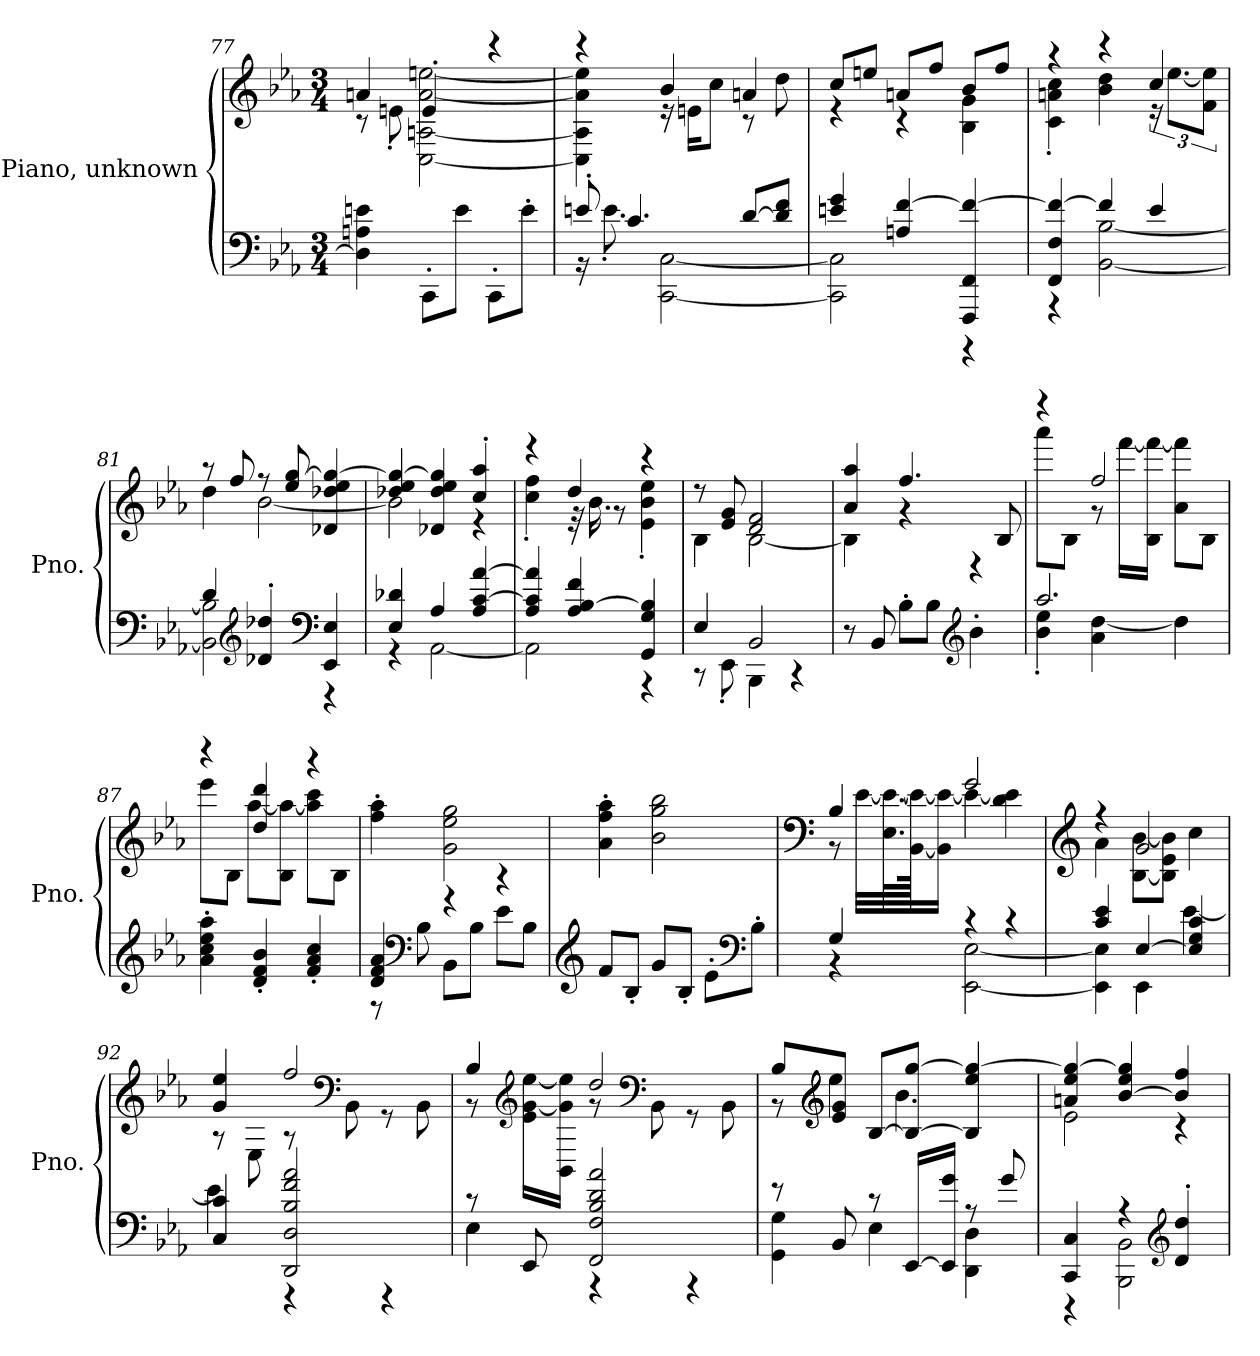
**kern	**kern
*part1	*part1
*staff2	*staff1
*I"Piano, unknown	*
*I'Pno.	*
*clefF4	*clefG2
*k[b-e-a-]	*k[b-e-a-]
*M3/4	*M3/4
=77	=77
*	*^
4D-\] 4An\ 4en\	4an/	8r
.	.	8en'\
8CC'\L	4e'/	[2C\ [2An\ [2a\ [2een\
8e\J	.	.
8CC'\L	4r	.
8e'\J	.	.
!!LO:LB:g=z	!!
=78	=78	=78
*^	*	*
8en'/	16r	4r	4C\] 4A\] 4a\] 4ee\]
.	8.e'\	.	.
4.c/	.	.	.
.	[2CC\ [2C\	4b-/	16r
.	.	.	16en\KL
.	.	.	8cc\J
[8d/L	.	4an/	8r
8d/] 8f/J	.	.	8dd\
=79	=79	=79	=79
4en/ 4g/	2CC\] 2C\]	8cc/L	4r
.	.	8een/J	.
4An/ [4f/	.	8an/L	4r
.	.	8ff/J	.
4FFF/ 4FF/ 4f/_	4r	8b-/L	4B-\ 4g\
.	.	8ff/J	.
=80	=80	=80	=80
4FF/ 4F/ 4f/_	4r	4r	4c\' 4an\' 4cc\'
4f/]	[2BB-\ [2B-\	4r	4b-\ 4dd\
4e-/	.	4cc/	24r
.	.	.	[12.ee-\L
.	.	.	12f\ 12ee-\]J
=81	=81	=81	=81
4d/	2BB-\] 2B-\]	8r	4dd\
.	.	8ff/	.
*clefG2	*	*	*
4d-X/' 4dd-X/'	.	8r	[2b-\
.	.	8ee-/ [8gg/	.
*clefF4	*	*	*
4EE-/ 4E-/	4r	4d-X/ 4dd-X/ 4ee-/ 4gg/_	.
!!LO:LB:g=z	!!
=82	=82	=82	=82
4E-/ 4d-X/	4r	4dd-X/ 4ee-/ 4gg/_	2b-\]
4A-/	[2AA-\	4d-X/ 4dd-/ 4ee-/ 4gg/]	.
4A-/ [4c/ [4a-/	.	4cc/' 4aa-/'	4r
=83	=83	=83	=83
4A-/ 4c/] 4a-/]	2AA-\]	4r	4cc\' 4ff\'
4A-/ [4B-/ 4f/	.	4dd/	32r
.	.	.	16.b-\
.	.	.	8r
4GG/ 4G/ 4B-/]	4r	4r	4e-\' 4b-\' 4ee-\'
=84	=84	=84	=84
4E-/	8r	8r	4B-\
.	8EE-'\	8e-/ 8g/	.
2BB-/	4BBB-\	2d/ 2f/	[2B-\
.	4r	.	.
*v	*v	*	*
=85	=85	=85
8r	4a-/ 4aa-/	4B-\]
8BB-/	.	.
8B-'\L	4.ff/	4r
8B-\J	.	.
*clefG2	*	*
4b-'\	.	4r
.	8B-/	.
=86	=86	=86
*^	*	*
2.aa-/	4b-\' 4ee-\'	4r	8aaa-\L
.	.	.	8B-\J
.	4a-\ [4dd\	2ff/	8r
.	.	.	[16fff\LL
.	.	.	16B-\ 16fff\_JJ
.	4dd\]	.	8a-\ 8fff\]L
.	.	.	8B-\J
*v	*v	*	*
!!LO:LB:g=z	!!
=87	=87	=87
4a-\' 4cc\' 4ee-\' 4aa-\'	4r	8eee-\L
.	.	8B-\J
4d/' 4f/' 4b-/'	4dd/ 4ddd/	[8aa-\L
.	.	8B-\ 8aa-\_J
4f/' 4a-/' 4cc/'	4r	8aa-\] 8ccc\L
.	.	8B-\J
*	*v	*v
=88	=88
*^	*
4d/ 4f/ 4a-/	8r	4ff\' 4aa-\'
*clefF4	*	*
.	8B-\	.
4r	8BB-\L	2g\ 2ee-\ 2gg\
.	8B-\J	.
4r	8e-\L	.
.	8B-\J	.
*v	*v	*
=89	=89
*clefG2	*
8f/L	4a-\' 4ff\' 4aa-\'
8B-'/J	.
8g/L	2b-\ 2gg\ 2bb-\
8B-'/J	.
8e-'\L	.
*clefF4	*
8B-'\J	.
=90	=90
*	*clefF4
*^	*^
4G/	4r	4B-/	8r
.	.	.	[32e-\LLL
.	.	.	64.E-\ 64.e-\_L
.	.	.	[128BB-\ 128e-\_JJK
.	.	.	16BB-\] 16e-\_JJ
4r	[2EE-\ [2E-\	2g/	4e-\_
4r	.	.	4d\ 4e-\]
!!LO:LB:g=z	!!
=91	=91	=91	=91
*	*	*clefG2	*
4c/ 4e-/	4EE-\] 4E-\]	4r	4a-\
[4E-/	4EE-\	2g/	[8B-\ [8b-\L
.	.	.	8B-\] 8e-\ 8b-\]J
4E-/] 4G/ 4c/	[4e-\	.	4cc\
=92	=92	=92	=92
4C/ 4c/	4e-\]	4g/ 4ee-/	8r
.	.	.	8E-\
2DD/ 2D/ 2B-/ 2f/ 2a-/	4r	2ff/	8r
*	*	*clefF4	*
.	.	.	8BB-\
.	4r	.	8r
.	.	.	8BB-\
=93	=93	=93	=93
8r	4E-\	4B-/	8r
*	*	*clefG2	*
8EE-/	.	.	16e-\ [16g\ [16ee-\LL
.	.	.	16BB-\ 16g\] 16ee-\]JJ
2FF/ 2F/ 2B-/ 2d/ 2a-/	4r	2dd/	8r
*	*	*clefF4	*
.	.	.	8BB-\
.	4r	.	8r
.	.	.	8BB-\
=94	=94	=94	=94
8r	4GG\ 4G\	8B-/L	8r
*	*	*clefG2	*
8BB-/	.	8e-/ 8g/J	4ee-\
8r	4E-\	[8B-/L	.
[16EE-/LL	.	8B-/_ [8gg/J	4.b-\
16EE-/] 16g/JJ	.	.	.
8r	4DD\ 4D\	4B-/] 4ee-/ 4gg/_	.
8g/	.	.	.
!!LO:LB:g=z	!!
=95	=95	=95	=95
4CC/ 4C/	4r	4an/ 4ee-/ 4gg/_	2e-\
4r	2BBB-\ 2BB-\	[4b-/ 4ee-/ 4gg/]	.
*clefG2	*	*	*
4d/' 4dd/'	.	4b-/] 4ff/	4r
*v	*v	*	*
*	*v	*v
=	=
*-	*-
